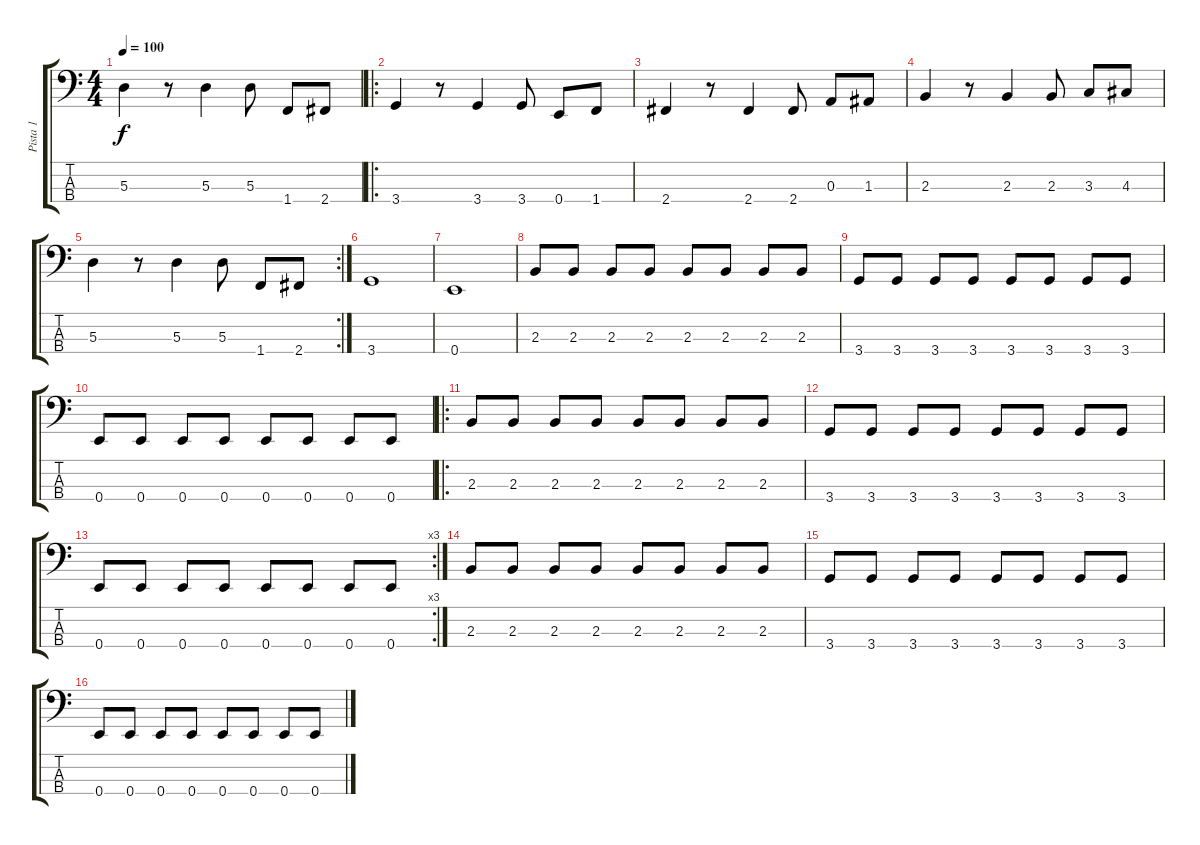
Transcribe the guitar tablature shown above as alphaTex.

\track ("Pista 1" "Pista 1") {instrument electricbassfinger}
\staff {score tabs}
\tuning (G2 D2 A1 E1) {hide}
\ts (4 4)
\tempo 100
\clef f4
\ks c
5.3.4{dy f} r.8 5.3.4 5.3.8 1.4.8 2.4.8 |
\ro
3.4.4 r.8 3.4.4 3.4.8 0.4.8 1.4.8 |
2.4.4 r.8 2.4.4 2.4.8 0.3.8 1.3.8 |
2.3.4 r.8 2.3.4 2.3.8 3.3.8 4.3.8 |
\rc 2
5.3.4 r.8 5.3.4 5.3.8 1.4.8 2.4.8 |
3.4.1 |
0.4.1 |
2.3.8 2.3.8 2.3.8 2.3.8 2.3.8 2.3.8 2.3.8 2.3.8 |
3.4.8 3.4.8 3.4.8 3.4.8 3.4.8 3.4.8 3.4.8 3.4.8 |
0.4.8 0.4.8 0.4.8 0.4.8 0.4.8 0.4.8 0.4.8 0.4.8 |
\ro
2.3.8 2.3.8 2.3.8 2.3.8 2.3.8 2.3.8 2.3.8 2.3.8 |
3.4.8 3.4.8 3.4.8 3.4.8 3.4.8 3.4.8 3.4.8 3.4.8 |
\rc 3
0.4.8 0.4.8 0.4.8 0.4.8 0.4.8 0.4.8 0.4.8 0.4.8 |
2.3.8 2.3.8 2.3.8 2.3.8 2.3.8 2.3.8 2.3.8 2.3.8 |
3.4.8 3.4.8 3.4.8 3.4.8 3.4.8 3.4.8 3.4.8 3.4.8 |
0.4.8 0.4.8 0.4.8 0.4.8 0.4.8 0.4.8 0.4.8 0.4.8
